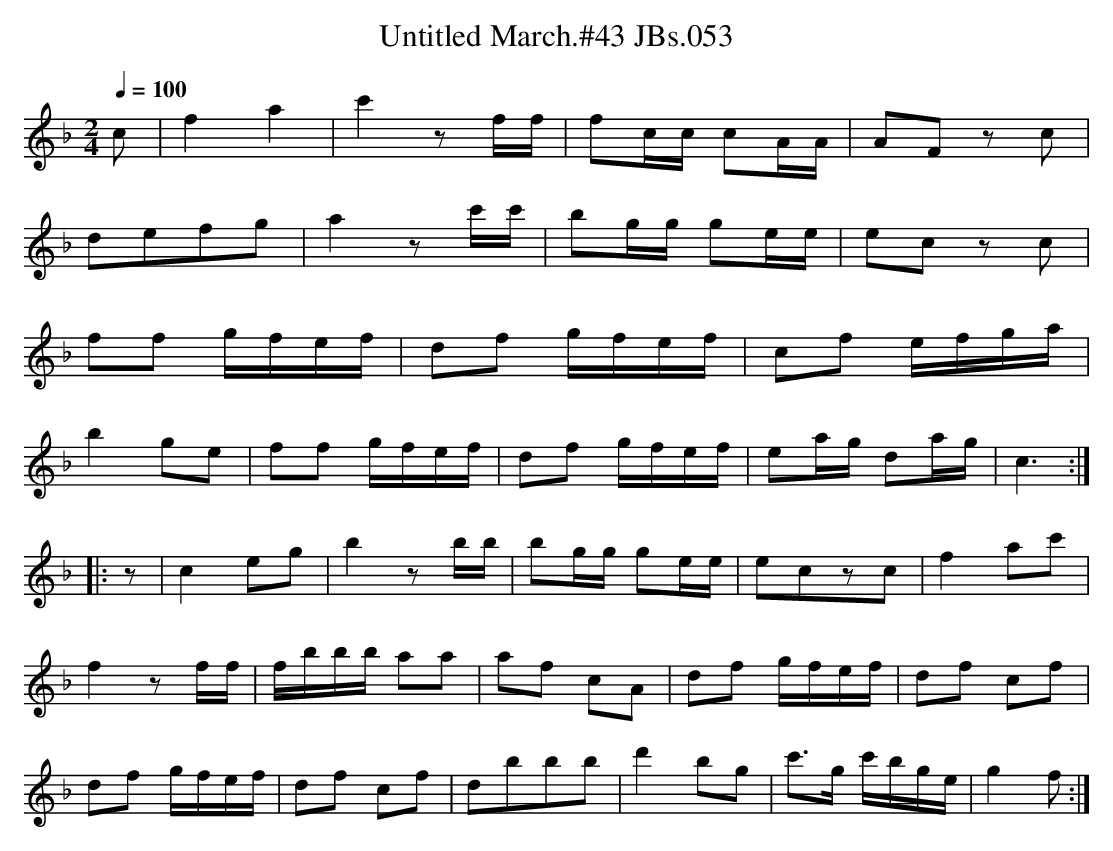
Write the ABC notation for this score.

X:1
T:Untitled March.#43 JBs.053
M:2/4
L:1/8
Q:1/4=100
K:F major
c|f2a2|c'2zf/f/|fc/c/ cA/A/|AF zc|!
defg|a2zc'/c'/|bg/g/ ge/e/|ec zc|!
ff g/f/e/f/|df g/f/e/f/|cf e/f/g/a/|!
b2ge|ff g/f/e/f/|df g/f/e/f/|ea/g/ da/g/|c3:|!
|:z|c2eg|b2zb/b/|bg/g/ ge/e/|eczc|f2ac'|!
f2zf/f/|f/b/b/b/ aa|af cA|df g/f/e/f/|df cf|!
df g/f/e/f/|df cf|dbbb|d'2bg|c'>g c'/b/g/e/|g2f:|
